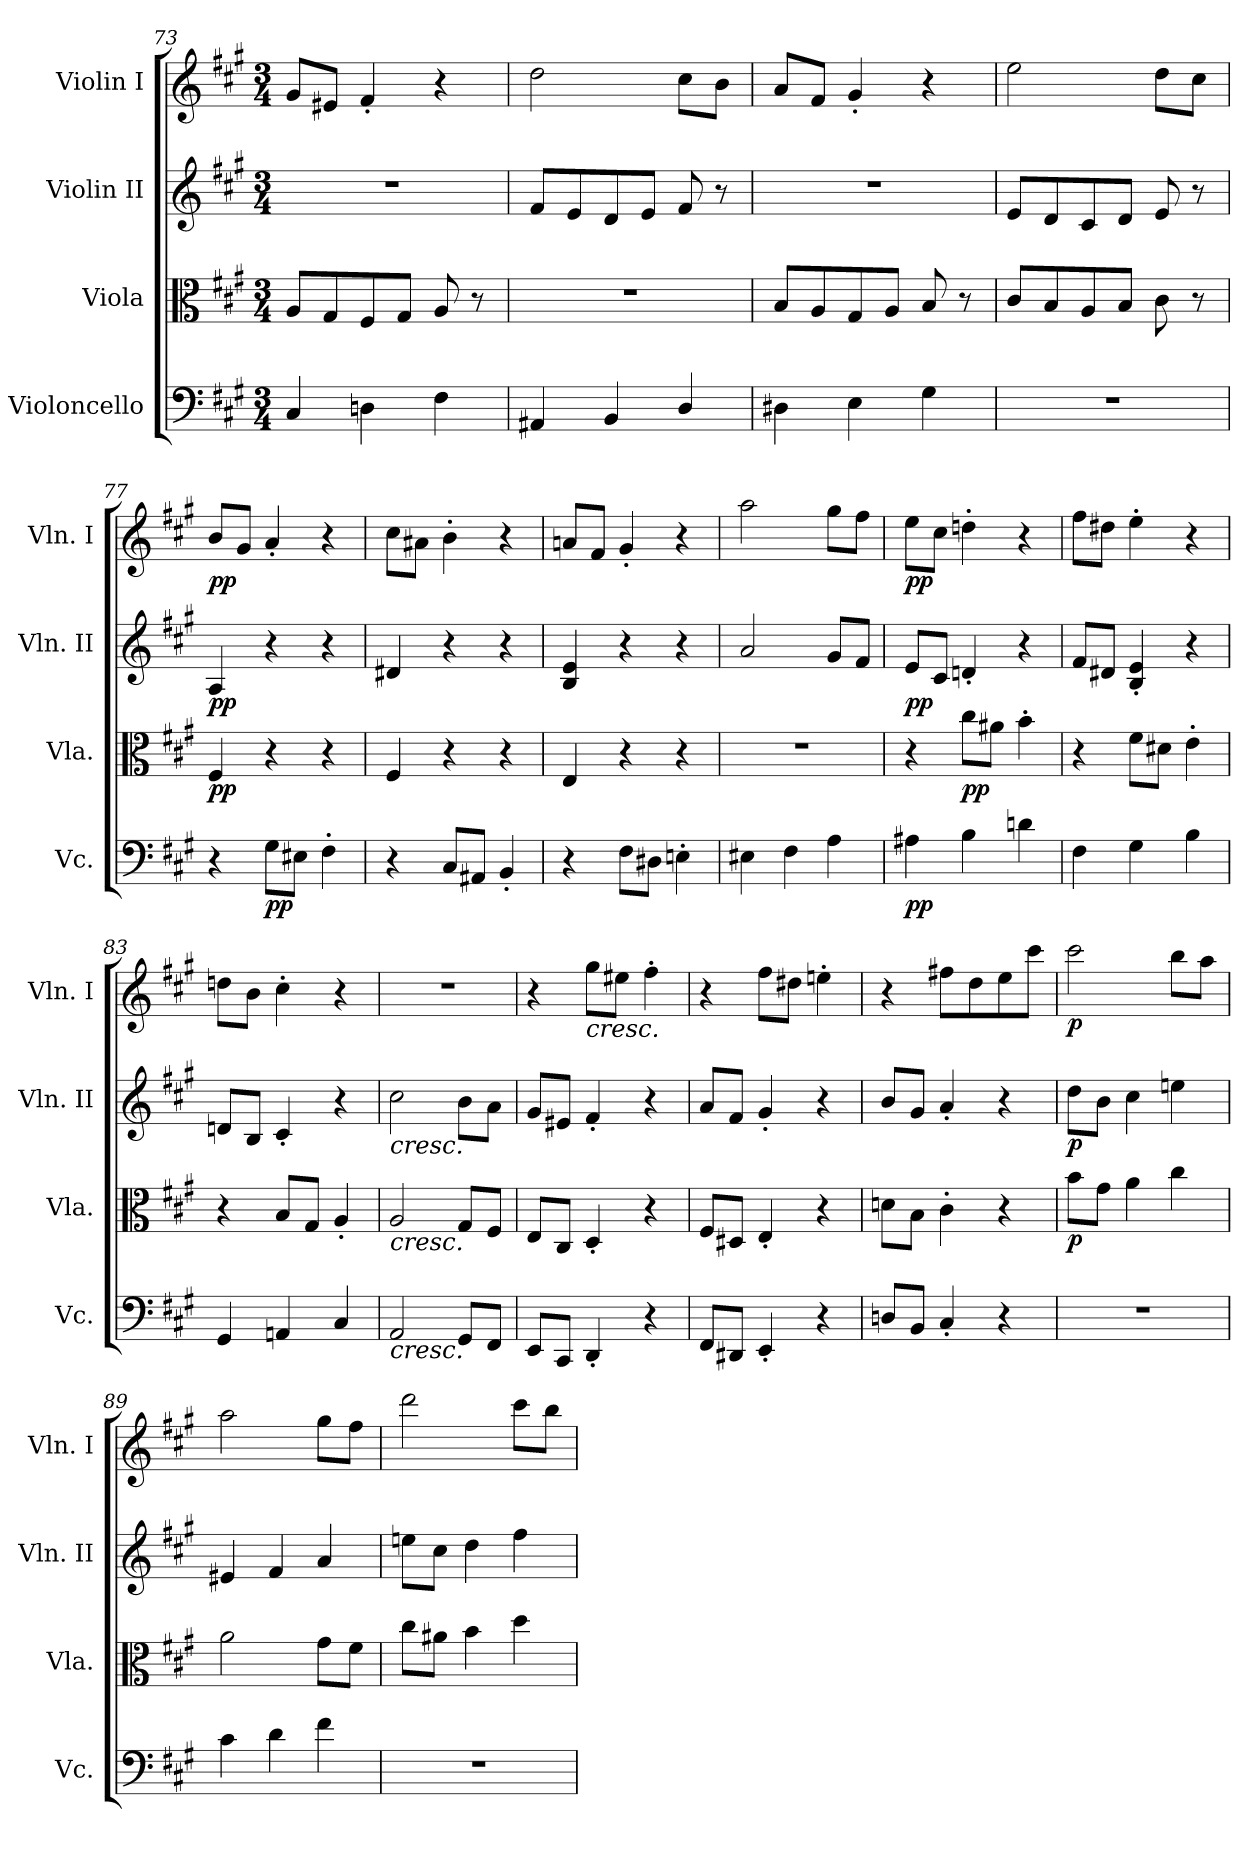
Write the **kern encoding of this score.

**kern	**dynam	**kern	**dynam	**kern	**dynam	**kern	**dynam
*part4	*part4	*part3	*part3	*part2	*part2	*part1	*part1
*staff4	*staff4	*staff3	*staff3	*staff2	*staff2	*staff1	*staff1
*I"Violoncello	*	*I"Viola	*	*I"Violin II	*	*I"Violin I	*
*I'Vc.	*	*I'Vla.	*	*I'Vln. II	*	*I'Vln. I	*
*clefF4	*	*clefC3	*	*clefG2	*	*clefG2	*
*k[f#c#g#]	*	*k[f#c#g#]	*	*k[f#c#g#]	*	*k[f#c#g#]	*
*M3/4	*	*M3/4	*	*M3/4	*	*M3/4	*
=73	=73	=73	=73	=73	=73	=73	=73
4C#/	.	8A/L	.	2.r	.	8g#/L	.
.	.	8G#/	.	.	.	8e#X/J	.
4Dn\	.	8F#/	.	.	.	4f#'/	.
.	.	8G#/J	.	.	.	.	.
4F#\	.	8A/	.	.	.	4r	.
.	.	8r	.	.	.	.	.
=74	=74	=74	=74	=74	=74	=74	=74
4AA#X/	.	2.r	.	8f#/L	.	2dd\	.
.	.	.	.	8e/	.	.	.
4BB/	.	.	.	8d/	.	.	.
.	.	.	.	8e/J	.	.	.
4D/	.	.	.	8f#/	.	8cc#\L	.
.	.	.	.	8r	.	8b\J	.
=75	=75	=75	=75	=75	=75	=75	=75
4D#X\	.	8B/L	.	2.r	.	8a/L	.
.	.	8A/	.	.	.	8f#/J	.
4E\	.	8G#/	.	.	.	4g#'/	.
.	.	8A/J	.	.	.	.	.
4G#\	.	8B/	.	.	.	4r	.
.	.	8r	.	.	.	.	.
=76	=76	=76	=76	=76	=76	=76	=76
2.r	.	8c#/L	.	8e/L	.	2ee\	.
.	.	8B/	.	8d/	.	.	.
.	.	8A/	.	8c#/	.	.	.
.	.	8B/J	.	8d/J	.	.	.
.	.	8c#\	.	8e/	.	8dd\L	.
.	.	8r	.	8r	.	8cc#\J	.
=77	=77	=77	=77	=77	=77	=77	=77
!	!	!	!LO:DY:b	!	!LO:DY:b	!	!LO:DY:b
4r	.	4F#/	pp	4A/	pp	8b/L	pp
.	.	.	.	.	.	8g#/J	.
!	!LO:DY:b	!	!	!	!	!	!
8G#\L	pp	4r	.	4r	.	4a'/	.
8E#X\J	.	.	.	.	.	.	.
4F#'\	.	4r	.	4r	.	4r	.
=78	=78	=78	=78	=78	=78	=78	=78
4r	.	4F#/	.	4d#X/	.	8cc#\L	.
.	.	.	.	.	.	8a#X\J	.
8C#/L	.	4r	.	4r	.	4b'\	.
8AA#X/J	.	.	.	.	.	.	.
4BB'/	.	4r	.	4r	.	4r	.
=79	=79	=79	=79	=79	=79	=79	=79
4r	.	4E/	.	4B/ 4e/	.	8an/L	.
.	.	.	.	.	.	8f#/J	.
8F#\L	.	4r	.	4r	.	4g#'/	.
8D#X\J	.	.	.	.	.	.	.
4En'\	.	4r	.	4r	.	4r	.
=80	=80	=80	=80	=80	=80	=80	=80
4E#X\	.	2.r	.	2a/	.	2aa\	.
4F#\	.	.	.	.	.	.	.
4A\	.	.	.	8g#/L	.	8gg#\L	.
.	.	.	.	8f#/J	.	8ff#\J	.
=81	=81	=81	=81	=81	=81	=81	=81
!	!LO:DY:b	!	!	!	!LO:DY:b	!	!LO:DY:b
4A#X\	pp	4r	.	8e/L	pp	8ee\L	pp
.	.	.	.	8c#/J	.	8cc#\J	.
!	!	!	!LO:DY:b	!	!	!	!
4B\	.	8cc#\L	pp	4dn'/	.	4ddn'\	.
.	.	8a#X\J	.	.	.	.	.
4dn\	.	4b'\	.	4r	.	4r	.
=82	=82	=82	=82	=82	=82	=82	=82
4F#\	.	4r	.	8f#/L	.	8ff#\L	.
.	.	.	.	8d#X/J	.	8dd#X\J	.
4G#\	.	8f#\L	.	4B/' 4e/'	.	4ee'\	.
.	.	8d#X\J	.	.	.	.	.
4B\	.	4e'\	.	4r	.	4r	.
=83	=83	=83	=83	=83	=83	=83	=83
4GG#/	.	4r	.	8dn/L	.	8ddn\L	.
.	.	.	.	8B/J	.	8b\J	.
4AAn/	.	8B/L	.	4c#'/	.	4cc#'\	.
.	.	8G#/J	.	.	.	.	.
4C#/	.	4A'/	.	4r	.	4r	.
=84	=84	=84	=84	=84	=84	=84	=84
!	!	!	!	!LO:TX:b:i:t=cresc.	!	!	!
!	!	!LO:TX:b:i:t=cresc.	!	!	!	!	!
!LO:TX:b:i:t=cresc.	!	!	!	!	!	!	!
2AA/	.	2A/	.	2cc#\	.	2.r	.
8GG#/L	.	8G#/L	.	8b\L	.	.	.
8FF#/J	.	8F#/J	.	8a\J	.	.	.
=85	=85	=85	=85	=85	=85	=85	=85
8EE/L	.	8E/L	.	8g#/L	.	4r	.
8CC#/J	.	8C#/J	.	8e#X/J	.	.	.
!	!	!	!	!	!	!LO:TX:b:i:t=cresc.	!
4DD'/	.	4D'/	.	4f#'/	.	8gg#\L	.
.	.	.	.	.	.	8ee#X\J	.
4r	.	4r	.	4r	.	4ff#'\	.
=86	=86	=86	=86	=86	=86	=86	=86
8FF#/L	.	8F#/L	.	8a/L	.	4r	.
8DD#X/J	.	8D#X/J	.	8f#/J	.	.	.
4EE'/	.	4E'/	.	4g#'/	.	8ff#\L	.
.	.	.	.	.	.	8dd#X\J	.
4r	.	4r	.	4r	.	4een'\	.
=87	=87	=87	=87	=87	=87	=87	=87
8Dn/L	.	8dn\L	.	8b/L	.	4r	.
8BB/J	.	8B\J	.	8g#/J	.	.	.
4C#'/	.	4c#'\	.	4a'/	.	8ff#X\L	.
.	.	.	.	.	.	8dd\	.
4r	.	4r	.	4r	.	8ee\	.
.	.	.	.	.	.	8ccc#\J	.
=88	=88	=88	=88	=88	=88	=88	=88
!	!	!	!LO:DY:b	!	!LO:DY:b	!	!LO:DY:b
2.r	.	8b\L	p	8dd\L	p	2ccc#\	p
.	.	8g#\J	.	8b\J	.	.	.
.	.	4a\	.	4cc#\	.	.	.
.	.	4cc#\	.	4een\	.	8bb\L	.
.	.	.	.	.	.	8aa\J	.
=89	=89	=89	=89	=89	=89	=89	=89
4c#\	.	2a\	.	4e#X/	.	2aa\	.
4d\	.	.	.	4f#/	.	.	.
4f#\	.	8g#\L	.	4a/	.	8gg#\L	.
.	.	8f#\J	.	.	.	8ff#\J	.
=90	=90	=90	=90	=90	=90	=90	=90
2.r	.	8cc#\L	.	8een\L	.	2ddd\	.
.	.	8a#X\J	.	8cc#\J	.	.	.
.	.	4b\	.	4dd\	.	.	.
.	.	4dd\	.	4ff#\	.	8ccc#\L	.
.	.	.	.	.	.	8bb\J	.
=	=	=	=	=	=	=	=
*-	*-	*-	*-	*-	*-	*-	*-
